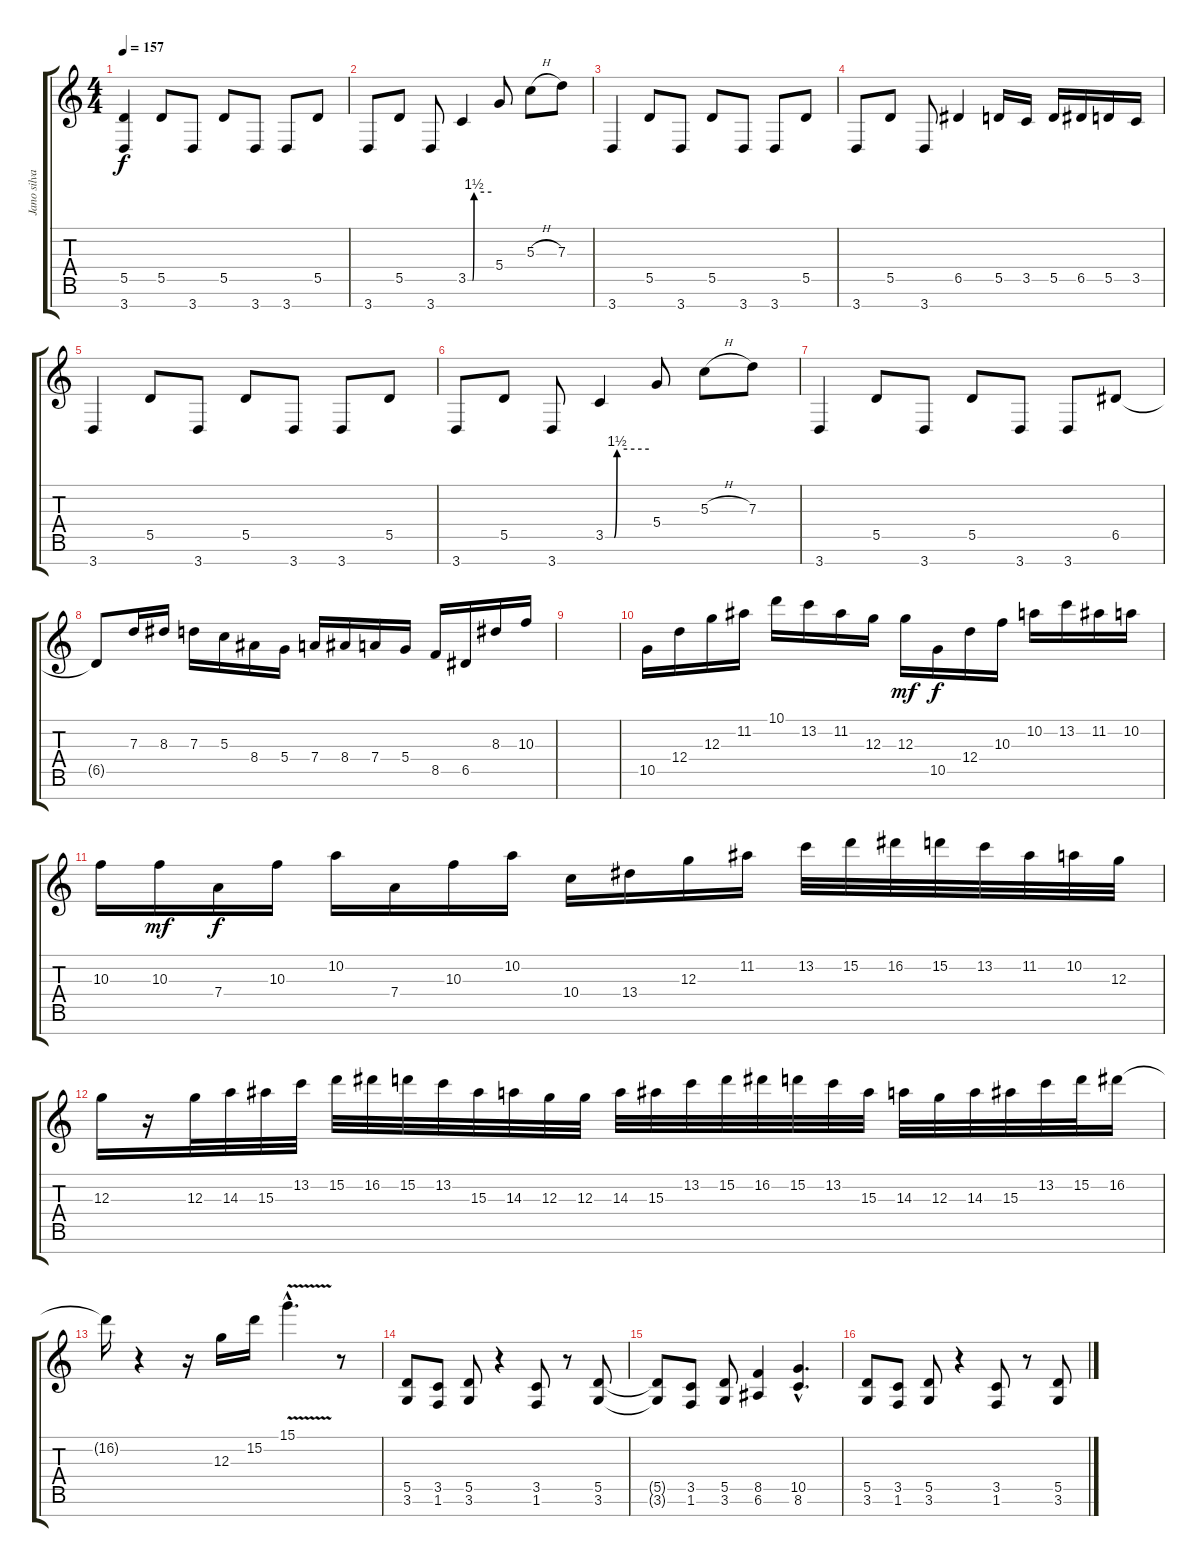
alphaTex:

\track ("Jano silva" "Jano silva") {instrument distortionguitar}
\staff {score tabs}
\tuning (E4 B3 G3 D3 A2 E2 B1) {hide}
\ts (4 4)
\tempo 157
\clef g2
\ks c
(5.5{t} 3.7{t}).4{dy f} 5.5.8 3.7.8 5.5.8 3.7.8 3.7.8 5.5.8 |
3.7.8 5.5.8 3.7.8 3.5{be (custom 0 0 12 0 16 6 60 6)}.4 5.4.8 5.3{h}.8 7.3.8 |
3.7.4 5.5.8 3.7.8 5.5.8 3.7.8 3.7.8 5.5.8 |
3.7.8 5.5.8 3.7.8 6.5.4 5.5.16 3.5.16 5.5.16 6.5.16 5.5.16 3.5.16 |
3.7.4 5.5.8 3.7.8 5.5.8 3.7.8 3.7.8 5.5.8 |
3.7.8 5.5.8 3.7.8 3.5{be (custom 0 0 12 0 16 6 60 6)}.4 5.4.8 5.3{h}.8 7.3.8 |
3.7.4 5.5.8 3.7.8 5.5.8 3.7.8 3.7.8 6.5.8 |
6.5{t}.8 7.3.16 8.3.16 7.3.16 5.3.16 8.4.16 5.4.16 7.4.16 8.4.16 7.4.16 5.4.16 8.5.16 6.5.16 8.3.16 10.3.16 |
|
10.5.16 12.4.16 12.3.16 11.2.16 10.1.16 13.2.16 11.2.16 12.3.16 12.3.16{dy mf} 10.5.16{dy f} 12.4.16 10.3.16 10.2.16 13.2.16 11.2.16 10.2.16 |
10.3.16 10.3.16{dy mf} 7.4.16{dy f} 10.3.16 10.2.16 7.4.16 10.3.16 10.2.16 10.4.16 13.4.16 12.3.16 11.2.16 13.2.32 15.2.32 16.2.32 15.2.32 13.2.32 11.2.32 10.2.32 12.3.32 |
12.3.16 r.16 12.3.32 14.3.32 15.3.32 13.2.32 15.2.32 16.2.32 15.2.32 13.2.32 15.3.32 14.3.32 12.3.32 12.3.32 14.3.32 15.3.32 13.2.32 15.2.32 16.2.32 15.2.32 13.2.32 15.3.32 14.3.32 12.3.32 14.3.32 15.3.32 13.2.32 15.2.32 16.2.16 |
16.2{t}.16 r.4 r.16 12.3.16 15.2.16 15.1{v hac}.4{d} r.8 |
(5.5 3.6).8{instrument distortionguitar} (3.5 1.6).8 (5.5 3.6).8 r.4 (3.5 1.6).8 r.8 (5.5 3.6).8 |
(5.5{t} 3.6{t}).8 (3.5 1.6).8 (5.5 3.6).8 (8.5 6.6).4 (10.5{hac} 8.6{hac}).4{d} |
(5.5 3.6).8 (3.5 1.6).8 (5.5 3.6).8 r.4 (3.5 1.6).8 r.8 (5.5 3.6).8
